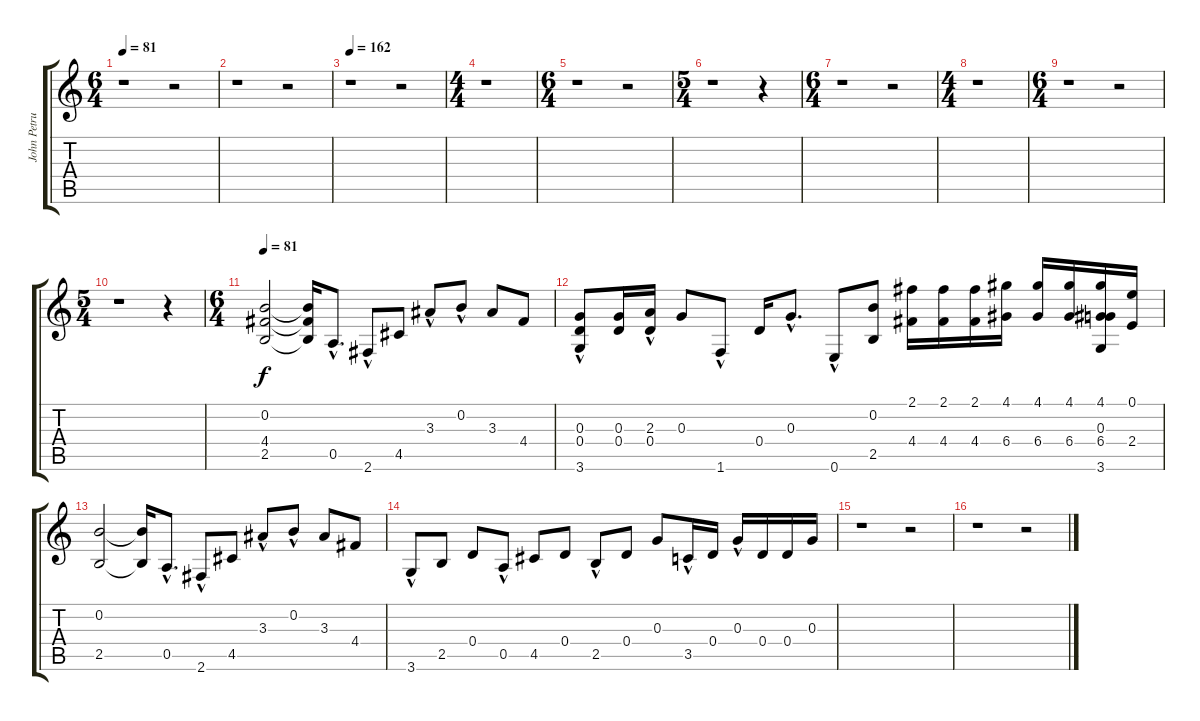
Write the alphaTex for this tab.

\track ("John Petrucci 2" "John Petru") {instrument distortionguitar}
\staff {score tabs}
\tuning (E4 B3 G3 D3 A2 E2) {hide}
\ts (6 4)
\tempo 81
\clef g2
\ks c
r.1{dy fff} r.2 |
r.1 r.2 |
\tempo 162
r.1 r.2 |
\ts (4 4)
r.1 |
\ts (6 4)
r.1 r.2 |
\ts (5 4)
r.1 r.4 |
\ts (6 4)
r.1 r.2 |
\ts (4 4)
r.1 |
\ts (6 4)
r.1 r.2 |
\ts (5 4)
r.1 r.4 |
\ts (6 4)
\tempo 81
(0.2 4.4 2.5).2{dy f} (0.2{t} 4.4{t} 2.5{t}).16 0.5{hac}.8{d} 2.6{hac}.8 4.5.8 3.3{hac}.8 0.2{hac}.8 3.3.8 4.4.8 |
(0.3 0.4 3.6{hac}).8 (0.3 0.4).16 (2.3 0.4{hac}).16 0.3.8 1.6{hac}.8 0.4.16 0.3{hac}.8{d} 0.6{hac}.8 (0.2 2.5).8 (2.1 4.4).16 (2.1 4.4).16 (2.1 4.4).16 (4.1 6.4).16 (4.1 6.4).16 (4.1 6.4).16 (4.1 0.3 6.4 3.6).16 (0.1 2.4).16 |
(0.2 2.5).2 (0.2{t} 2.5{t}).16 0.5{hac}.8{d} 2.6{hac}.8 4.5.8 3.3{hac}.8 0.2{hac}.8 3.3.8 4.4.8 |
3.6{hac}.8 2.5.8 0.4.8 0.5{hac}.8 4.5.8 0.4.8 2.5{hac}.8 0.4.8 0.3.8 3.5{hac}.16 0.4.16 0.3{hac}.16 0.4.16 0.4.16 0.3.16 |
r.1 r.2 |
r.1 r.2
